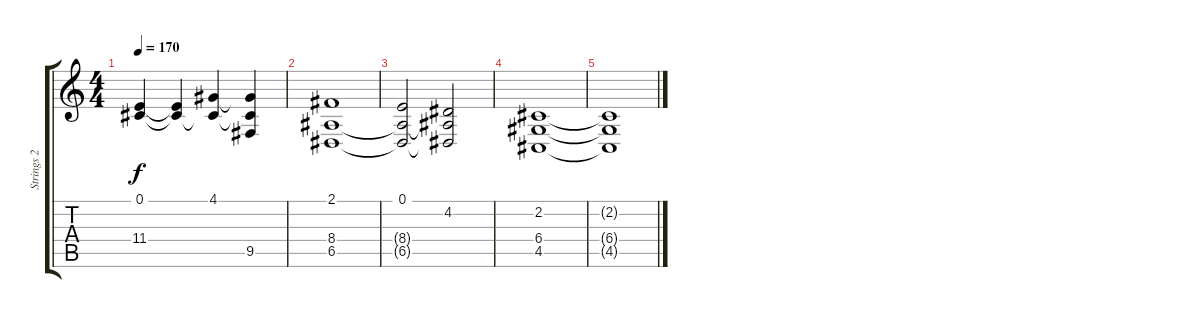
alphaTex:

\track ("Strings 2" "Strings 2") {instrument stringensemble2}
\staff {score tabs}
\tuning (E4 B3 G3 D3 A2 E2) {hide}
\ts (4 4)
\tempo 170
\clef g2
\ks c
(0.1{t} 11.4{t}).4{dy f} (0.1{t} 11.4{t}).4 (4.1 11.4{t}).4 (4.1{t} 11.4{t} 9.5{t}).4 |
(2.1 8.4 6.5).1 |
(0.1 8.4{t} 6.5{t}).2 (4.2 8.4{t} 6.5{t}).2 |
(2.2 6.4 4.5).1 |
(2.2{t} 6.4{t} 4.5{t}).1
